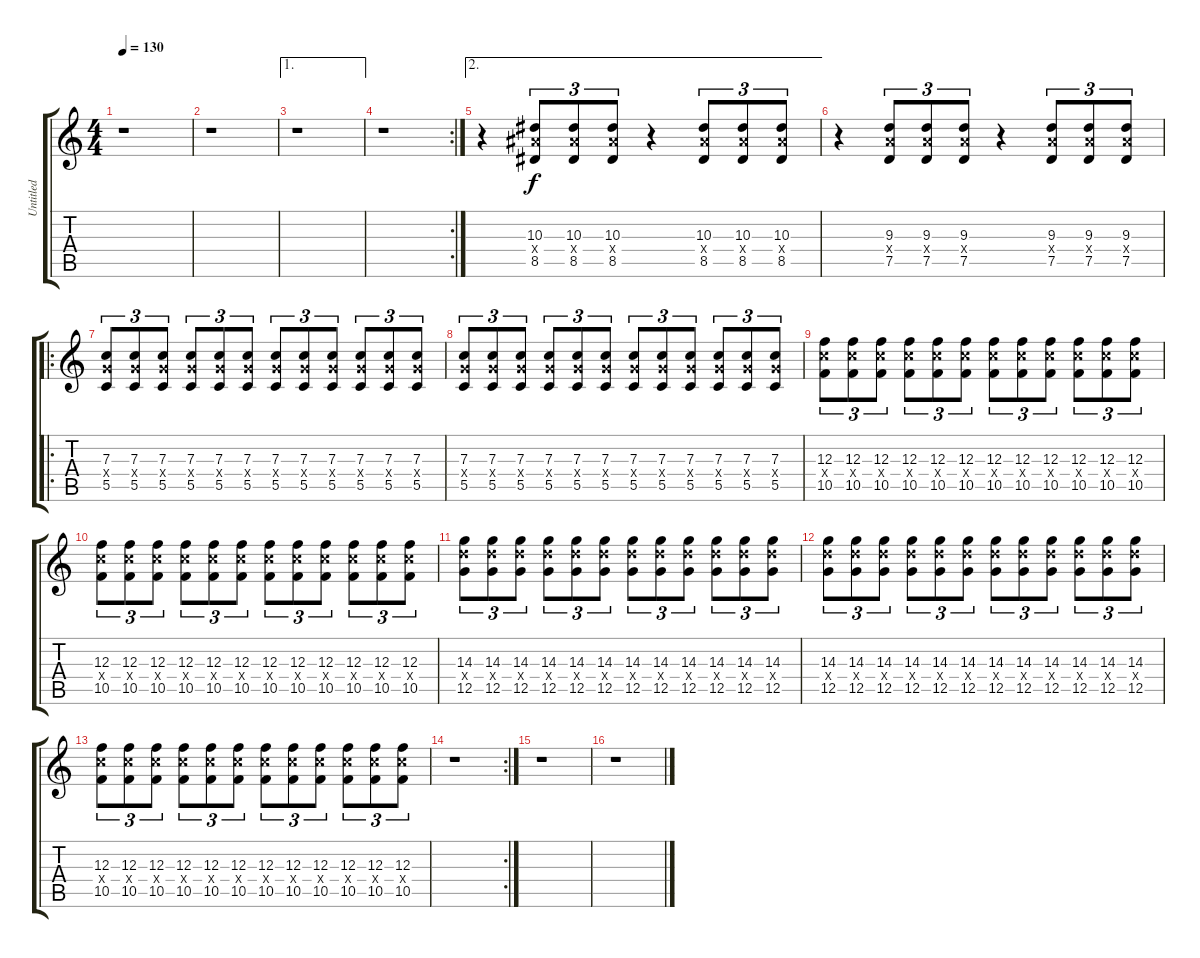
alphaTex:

\track ("Untitled" "Untitled") {instrument overdrivenguitar}
\staff {score tabs}
\tuning (D4 A3 F3 C3 G2 C2) {hide}
\ts (4 4)
\tempo 130
\clef g2
\ks c
r.1{dy f} |
r.1 |
\ae 1
r.1 |
\rc 2
r.1 |
\ae 2
r.4 (10.3 10.4{x} 8.5).8{tu (3 2)} (10.3 10.4{x} 8.5).8{tu (3 2)} (10.3 10.4{x} 8.5).8{tu (3 2)} r.4 (10.3 10.4{x} 8.5).8{tu (3 2)} (10.3 10.4{x} 8.5).8{tu (3 2)} (10.3 10.4{x} 8.5).8{tu (3 2)} |
r.4 (9.3 9.4{x} 7.5).8{tu (3 2)} (9.3 9.4{x} 7.5).8{tu (3 2)} (9.3 9.4{x} 7.5).8{tu (3 2)} r.4 (9.3 9.4{x} 7.5).8{tu (3 2)} (9.3 9.4{x} 7.5).8{tu (3 2)} (9.3 9.4{x} 7.5).8{tu (3 2)} |
\ro
(7.3 7.4{x} 5.5).8{tu (3 2)} (7.3 7.4{x} 5.5).8{tu (3 2)} (7.3 7.4{x} 5.5).8{tu (3 2)} (7.3 7.4{x} 5.5).8{tu (3 2)} (7.3 7.4{x} 5.5).8{tu (3 2)} (7.3 7.4{x} 5.5).8{tu (3 2)} (7.3 7.4{x} 5.5).8{tu (3 2)} (7.3 7.4{x} 5.5).8{tu (3 2)} (7.3 7.4{x} 5.5).8{tu (3 2)} (7.3 7.4{x} 5.5).8{tu (3 2)} (7.3 7.4{x} 5.5).8{tu (3 2)} (7.3 7.4{x} 5.5).8{tu (3 2)} |
(7.3 7.4{x} 5.5).8{tu (3 2)} (7.3 7.4{x} 5.5).8{tu (3 2)} (7.3 7.4{x} 5.5).8{tu (3 2)} (7.3 7.4{x} 5.5).8{tu (3 2)} (7.3 7.4{x} 5.5).8{tu (3 2)} (7.3 7.4{x} 5.5).8{tu (3 2)} (7.3 7.4{x} 5.5).8{tu (3 2)} (7.3 7.4{x} 5.5).8{tu (3 2)} (7.3 7.4{x} 5.5).8{tu (3 2)} (7.3 7.4{x} 5.5).8{tu (3 2)} (7.3 7.4{x} 5.5).8{tu (3 2)} (7.3 7.4{x} 5.5).8{tu (3 2)} |
(12.3 12.4{x} 10.5).8{tu (3 2)} (12.3 12.4{x} 10.5).8{tu (3 2)} (12.3 12.4{x} 10.5).8{tu (3 2)} (12.3 12.4{x} 10.5).8{tu (3 2)} (12.3 12.4{x} 10.5).8{tu (3 2)} (12.3 12.4{x} 10.5).8{tu (3 2)} (12.3 12.4{x} 10.5).8{tu (3 2)} (12.3 12.4{x} 10.5).8{tu (3 2)} (12.3 12.4{x} 10.5).8{tu (3 2)} (12.3 12.4{x} 10.5).8{tu (3 2)} (12.3 12.4{x} 10.5).8{tu (3 2)} (12.3 12.4{x} 10.5).8{tu (3 2)} |
(12.3 12.4{x} 10.5).8{tu (3 2)} (12.3 12.4{x} 10.5).8{tu (3 2)} (12.3 12.4{x} 10.5).8{tu (3 2)} (12.3 12.4{x} 10.5).8{tu (3 2)} (12.3 12.4{x} 10.5).8{tu (3 2)} (12.3 12.4{x} 10.5).8{tu (3 2)} (12.3 12.4{x} 10.5).8{tu (3 2)} (12.3 12.4{x} 10.5).8{tu (3 2)} (12.3 12.4{x} 10.5).8{tu (3 2)} (12.3 12.4{x} 10.5).8{tu (3 2)} (12.3 12.4{x} 10.5).8{tu (3 2)} (12.3 12.4{x} 10.5).8{tu (3 2)} |
(14.3 14.4{x} 12.5).8{tu (3 2)} (14.3 14.4{x} 12.5).8{tu (3 2)} (14.3 14.4{x} 12.5).8{tu (3 2)} (14.3 14.4{x} 12.5).8{tu (3 2)} (14.3 14.4{x} 12.5).8{tu (3 2)} (14.3 14.4{x} 12.5).8{tu (3 2)} (14.3 14.4{x} 12.5).8{tu (3 2)} (14.3 14.4{x} 12.5).8{tu (3 2)} (14.3 14.4{x} 12.5).8{tu (3 2)} (14.3 14.4{x} 12.5).8{tu (3 2)} (14.3 14.4{x} 12.5).8{tu (3 2)} (14.3 14.4{x} 12.5).8{tu (3 2)} |
(14.3 14.4{x} 12.5).8{tu (3 2)} (14.3 14.4{x} 12.5).8{tu (3 2)} (14.3 14.4{x} 12.5).8{tu (3 2)} (14.3 14.4{x} 12.5).8{tu (3 2)} (14.3 14.4{x} 12.5).8{tu (3 2)} (14.3 14.4{x} 12.5).8{tu (3 2)} (14.3 14.4{x} 12.5).8{tu (3 2)} (14.3 14.4{x} 12.5).8{tu (3 2)} (14.3 14.4{x} 12.5).8{tu (3 2)} (14.3 14.4{x} 12.5).8{tu (3 2)} (14.3 14.4{x} 12.5).8{tu (3 2)} (14.3 14.4{x} 12.5).8{tu (3 2)} |
(12.3 12.4{x} 10.5).8{tu (3 2)} (12.3 12.4{x} 10.5).8{tu (3 2)} (12.3 12.4{x} 10.5).8{tu (3 2)} (12.3 12.4{x} 10.5).8{tu (3 2)} (12.3 12.4{x} 10.5).8{tu (3 2)} (12.3 12.4{x} 10.5).8{tu (3 2)} (12.3 12.4{x} 10.5).8{tu (3 2)} (12.3 12.4{x} 10.5).8{tu (3 2)} (12.3 12.4{x} 10.5).8{tu (3 2)} (12.3 12.4{x} 10.5).8{tu (3 2)} (12.3 12.4{x} 10.5).8{tu (3 2)} (12.3 12.4{x} 10.5).8{tu (3 2)} |
\rc 2
r.1 |
r.1 |
r.1
